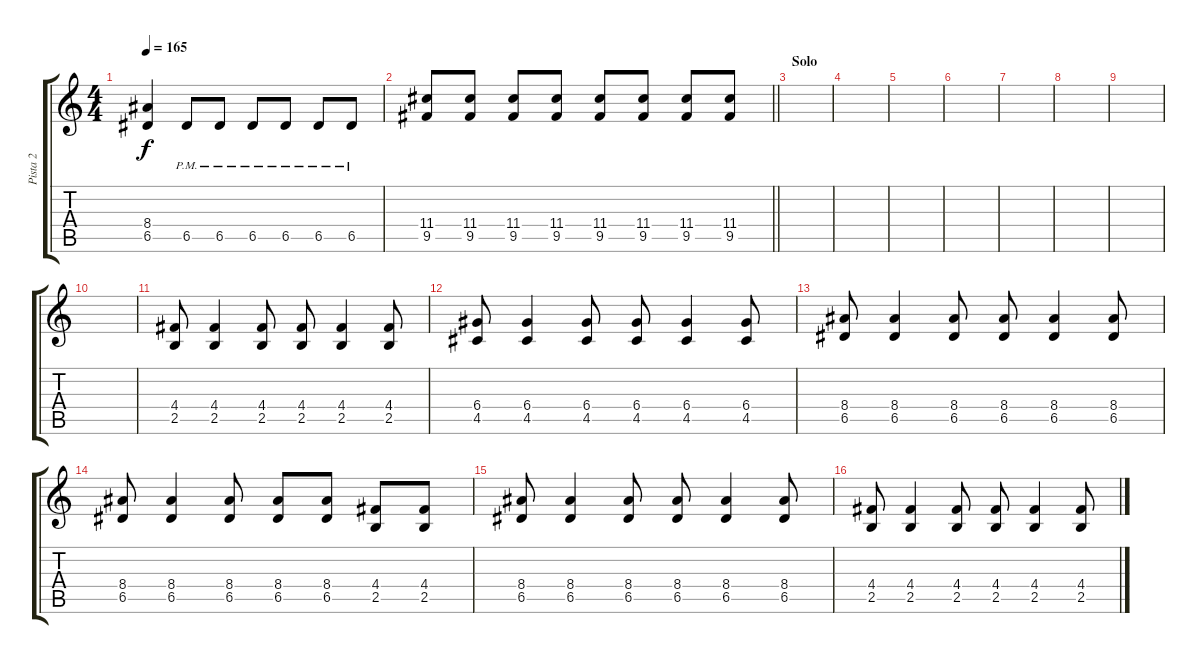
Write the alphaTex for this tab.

\track ("Pista 2" "Pista 2") {instrument overdrivenguitar}
\staff {score tabs}
\tuning (E4 B3 G3 D3 A2 E2) {hide}
\ts (4 4)
\tempo 165
\clef g2
\ks c
(8.4 6.5).4{dy f} 6.5{pm}.8 6.5{pm}.8 6.5{pm}.8 6.5{pm}.8 6.5{pm}.8 6.5{pm}.8 |
\barLineRight lightlight
(11.4 9.5).8 (11.4 9.5).8 (11.4 9.5).8 (11.4 9.5).8 (11.4 9.5).8 (11.4 9.5).8 (11.4 9.5).8 (11.4 9.5).8 |
\section ("" "Solo")
|
|
|
|
|
|
|
|
(4.4 2.5).8 (4.4 2.5).4 (4.4 2.5).8 (4.4 2.5).8 (4.4 2.5).4 (4.4 2.5).8 |
(6.4 4.5).8 (6.4 4.5).4 (6.4 4.5).8 (6.4 4.5).8 (6.4 4.5).4 (6.4 4.5).8 |
(8.4 6.5).8 (8.4 6.5).4 (8.4 6.5).8 (8.4 6.5).8 (8.4 6.5).4 (8.4 6.5).8 |
(8.4 6.5).8 (8.4 6.5).4 (8.4 6.5).8 (8.4 6.5).8 (8.4 6.5).8 (4.4 2.5).8 (4.4 2.5).8 |
(8.4 6.5).8 (8.4 6.5).4 (8.4 6.5).8 (8.4 6.5).8 (8.4 6.5).4 (8.4 6.5).8 |
(4.4 2.5).8 (4.4 2.5).4 (4.4 2.5).8 (4.4 2.5).8 (4.4 2.5).4 (4.4 2.5).8
